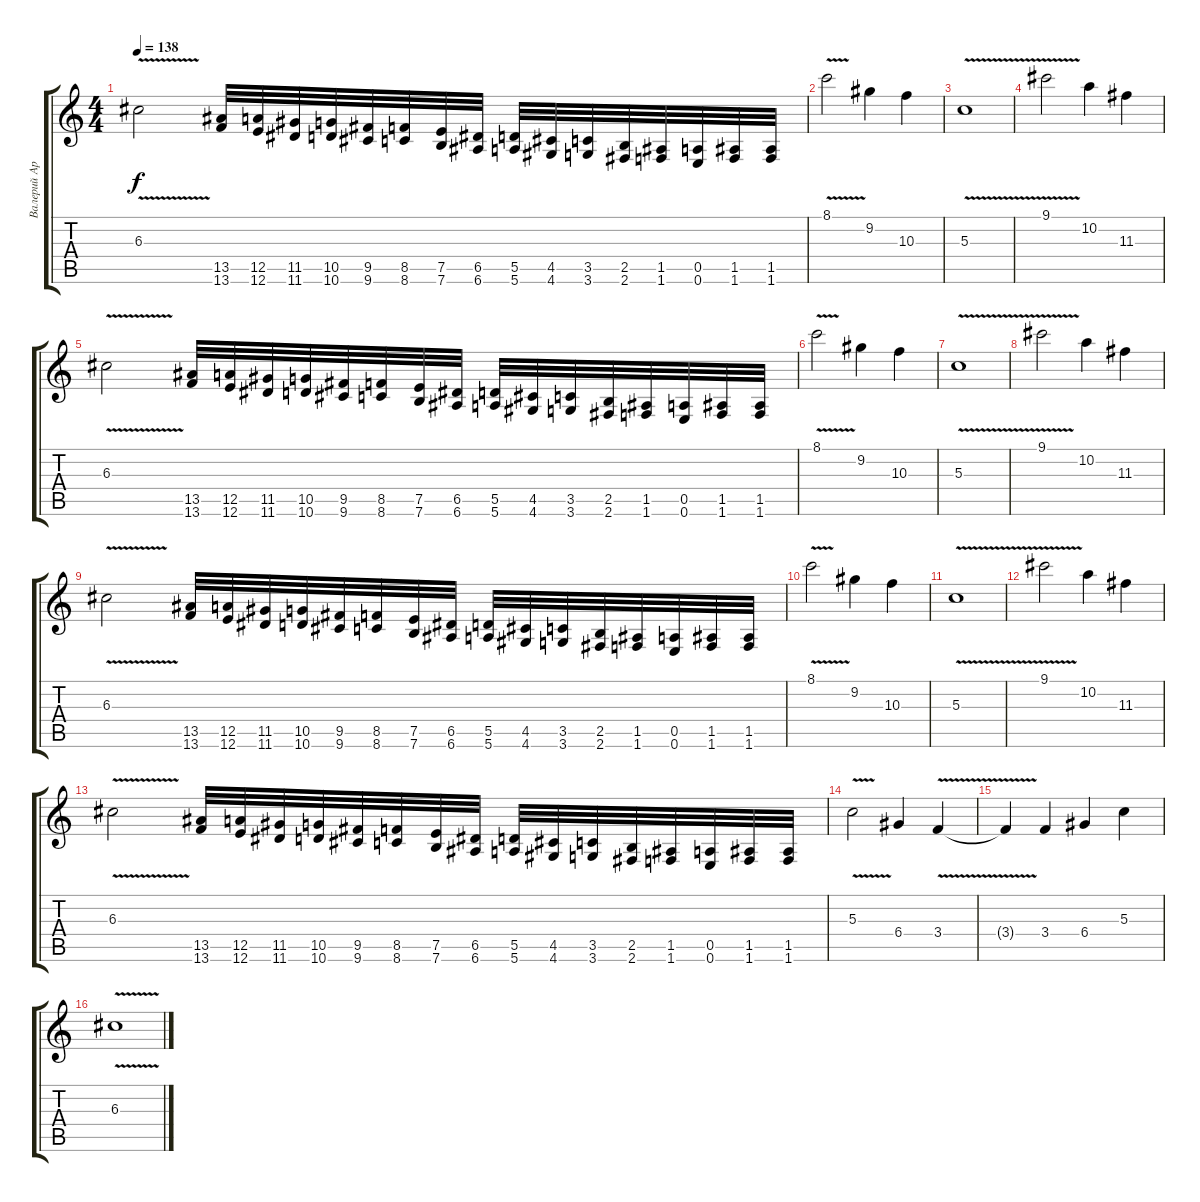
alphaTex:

\track ("Валерий Аркадин (гитары)" "Валерий Ар") {instrument distortionguitar}
\staff {score tabs}
\tuning (E4 B3 G3 D3 A2 E2) {hide}
\ts (4 4)
\tempo 138
\clef g2
\ks c
6.3{v}.2{dy f} (13.5 13.6).32 (12.5 12.6).32 (11.5 11.6).32 (10.5 10.6).32 (9.5 9.6).32 (8.5 8.6).32 (7.5 7.6).32 (6.5 6.6).32 (5.5 5.6).32 (4.5 4.6).32 (3.5 3.6).32 (2.5 2.6).32 (1.5 1.6).32 (0.5 0.6).32 (1.5 1.6).32 (1.5 1.6).32 |
8.1{v}.2 9.2.4 10.3.4 |
5.3{v}.1 |
9.1{v}.2 10.2.4 11.3.4 |
6.3{v}.2 (13.5 13.6).32 (12.5 12.6).32 (11.5 11.6).32 (10.5 10.6).32 (9.5 9.6).32 (8.5 8.6).32 (7.5 7.6).32 (6.5 6.6).32 (5.5 5.6).32 (4.5 4.6).32 (3.5 3.6).32 (2.5 2.6).32 (1.5 1.6).32 (0.5 0.6).32 (1.5 1.6).32 (1.5 1.6).32 |
8.1{v}.2 9.2.4 10.3.4 |
5.3{v}.1 |
9.1{v}.2 10.2.4 11.3.4 |
6.3{v}.2 (13.5 13.6).32 (12.5 12.6).32 (11.5 11.6).32 (10.5 10.6).32 (9.5 9.6).32 (8.5 8.6).32 (7.5 7.6).32 (6.5 6.6).32 (5.5 5.6).32 (4.5 4.6).32 (3.5 3.6).32 (2.5 2.6).32 (1.5 1.6).32 (0.5 0.6).32 (1.5 1.6).32 (1.5 1.6).32 |
8.1{v}.2 9.2.4 10.3.4 |
5.3{v}.1 |
9.1{v}.2 10.2.4 11.3.4 |
6.3{v}.2 (13.5 13.6).32 (12.5 12.6).32 (11.5 11.6).32 (10.5 10.6).32 (9.5 9.6).32 (8.5 8.6).32 (7.5 7.6).32 (6.5 6.6).32 (5.5 5.6).32 (4.5 4.6).32 (3.5 3.6).32 (2.5 2.6).32 (1.5 1.6).32 (0.5 0.6).32 (1.5 1.6).32 (1.5 1.6).32 |
5.3{v}.2{instrument overdrivenguitar} 6.4.4 3.4{v}.4 |
3.4{t}.4 3.4.4 6.4.4 5.3.4 |
6.3{v}.1
